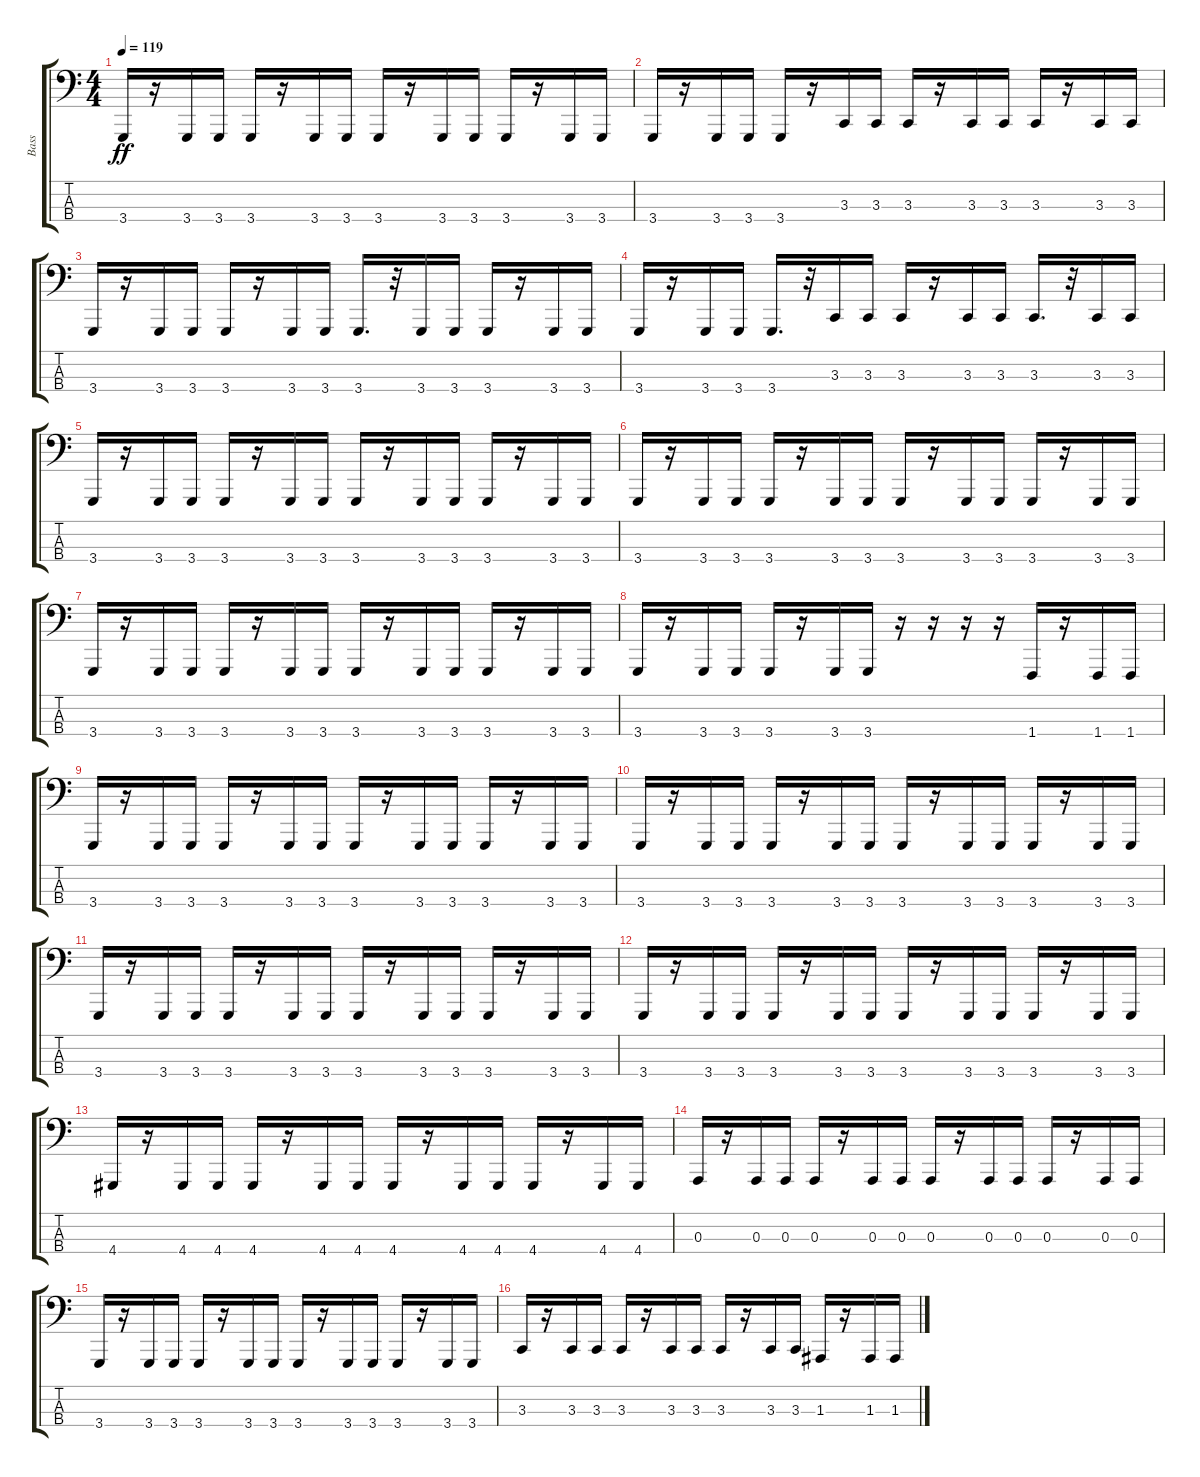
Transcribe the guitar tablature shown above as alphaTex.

\track ("Bass                            " "Bass      ") {instrument fx4atmosphere}
\staff {score tabs}
\tuning (G2 D2 A1 E1) {hide}
\ts (4 4)
\tempo 119
\clef f4
\ks c
3.4.16{dy ff} r.16 3.4.16 3.4.16 3.4.16 r.16 3.4.16 3.4.16 3.4.16 r.16 3.4.16 3.4.16 3.4.16 r.16 3.4.16 3.4.16 |
3.4.16 r.16 3.4.16 3.4.16 3.4.16 r.16 3.3.16 3.3.16 3.3.16 r.16 3.3.16 3.3.16 3.3.16 r.16 3.3.16 3.3.16 |
3.4.16 r.16 3.4.16 3.4.16 3.4.16 r.16 3.4.16 3.4.16 3.4.16{d} r.32 3.4.16 3.4.16 3.4.16 r.16 3.4.16 3.4.16 |
3.4.16 r.16 3.4.16 3.4.16 3.4.16{d} r.32 3.3.16 3.3.16 3.3.16 r.16 3.3.16 3.3.16 3.3.16{d} r.32 3.3.16 3.3.16 |
3.4.16 r.16 3.4.16 3.4.16 3.4.16 r.16 3.4.16 3.4.16 3.4.16 r.16 3.4.16 3.4.16 3.4.16 r.16 3.4.16 3.4.16 |
3.4.16 r.16 3.4.16 3.4.16 3.4.16 r.16 3.4.16 3.4.16 3.4.16 r.16 3.4.16 3.4.16 3.4.16 r.16 3.4.16 3.4.16 |
3.4.16 r.16 3.4.16 3.4.16 3.4.16 r.16 3.4.16 3.4.16 3.4.16 r.16 3.4.16 3.4.16 3.4.16 r.16 3.4.16 3.4.16 |
3.4.16 r.16 3.4.16 3.4.16 3.4.16 r.16 3.4.16 3.4.16 r.16 r.16 r.16 r.16 1.4.16 r.16 1.4.16 1.4.16 |
3.4.16 r.16 3.4.16 3.4.16 3.4.16 r.16 3.4.16 3.4.16 3.4.16 r.16 3.4.16 3.4.16 3.4.16 r.16 3.4.16 3.4.16 |
3.4.16 r.16 3.4.16 3.4.16 3.4.16 r.16 3.4.16 3.4.16 3.4.16 r.16 3.4.16 3.4.16 3.4.16 r.16 3.4.16 3.4.16 |
3.4.16 r.16 3.4.16 3.4.16 3.4.16 r.16 3.4.16 3.4.16 3.4.16 r.16 3.4.16 3.4.16 3.4.16 r.16 3.4.16 3.4.16 |
3.4.16 r.16 3.4.16 3.4.16 3.4.16 r.16 3.4.16 3.4.16 3.4.16 r.16 3.4.16 3.4.16 3.4.16 r.16 3.4.16 3.4.16 |
4.4.16 r.16 4.4.16 4.4.16 4.4.16 r.16 4.4.16 4.4.16 4.4.16 r.16 4.4.16 4.4.16 4.4.16 r.16 4.4.16 4.4.16 |
0.3.16 r.16 0.3.16 0.3.16 0.3.16 r.16 0.3.16 0.3.16 0.3.16 r.16 0.3.16 0.3.16 0.3.16 r.16 0.3.16 0.3.16 |
3.4.16 r.16 3.4.16 3.4.16 3.4.16 r.16 3.4.16 3.4.16 3.4.16 r.16 3.4.16 3.4.16 3.4.16 r.16 3.4.16 3.4.16 |
3.3.16 r.16 3.3.16 3.3.16 3.3.16 r.16 3.3.16 3.3.16 3.3.16 r.16 3.3.16 3.3.16 1.3.16 r.16 1.3.16 1.3.16
